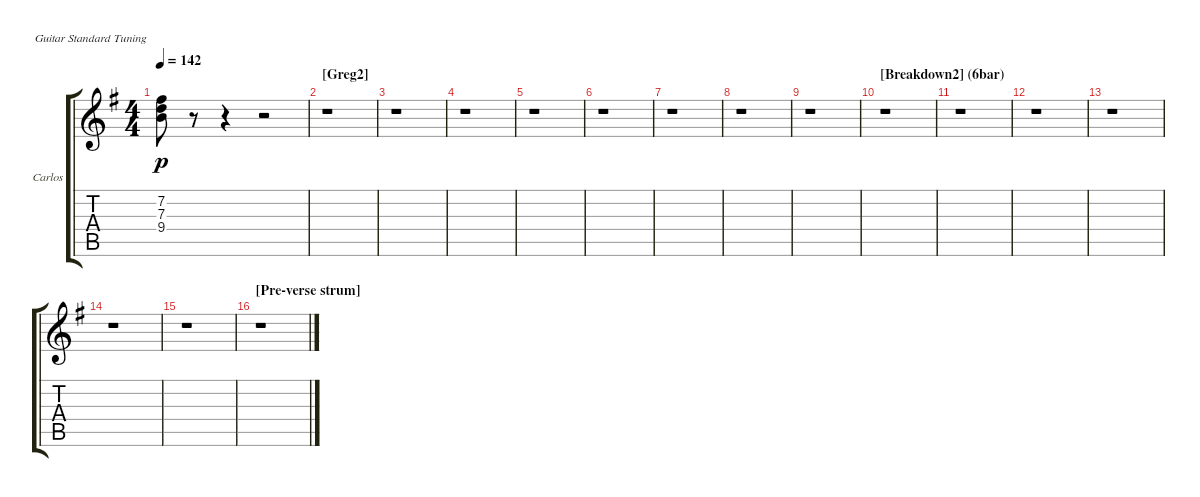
\bracketExtendMode groupsimilarinstruments
\firstSystemTrackNameOrientation horizontal
\otherSystemsTrackNameOrientation horizontal
\track ("Guitar - Carlos Santana" "Carlos") {instrument electricguitarclean}
\staff {score tabs}
\tuning (E4 B3 G3 D3 A2 E2)
\ts (4 4)
\tempo 142
\clef g2
\ks eminor
(7.2 7.3 9.4).8{dy p} r.8 r.4 r.2 |
\section ("" "[Greg2]")
r.1 |
r.1 |
r.1 |
r.1 |
r.1 |
r.1 |
r.1 |
r.1 |
\section ("" "[Breakdown2] (6bar)  ")
r.1 |
r.1 |
r.1 |
r.1 |
r.1 |
r.1 |
\section ("" "[Pre-verse strum] ")
r.1
